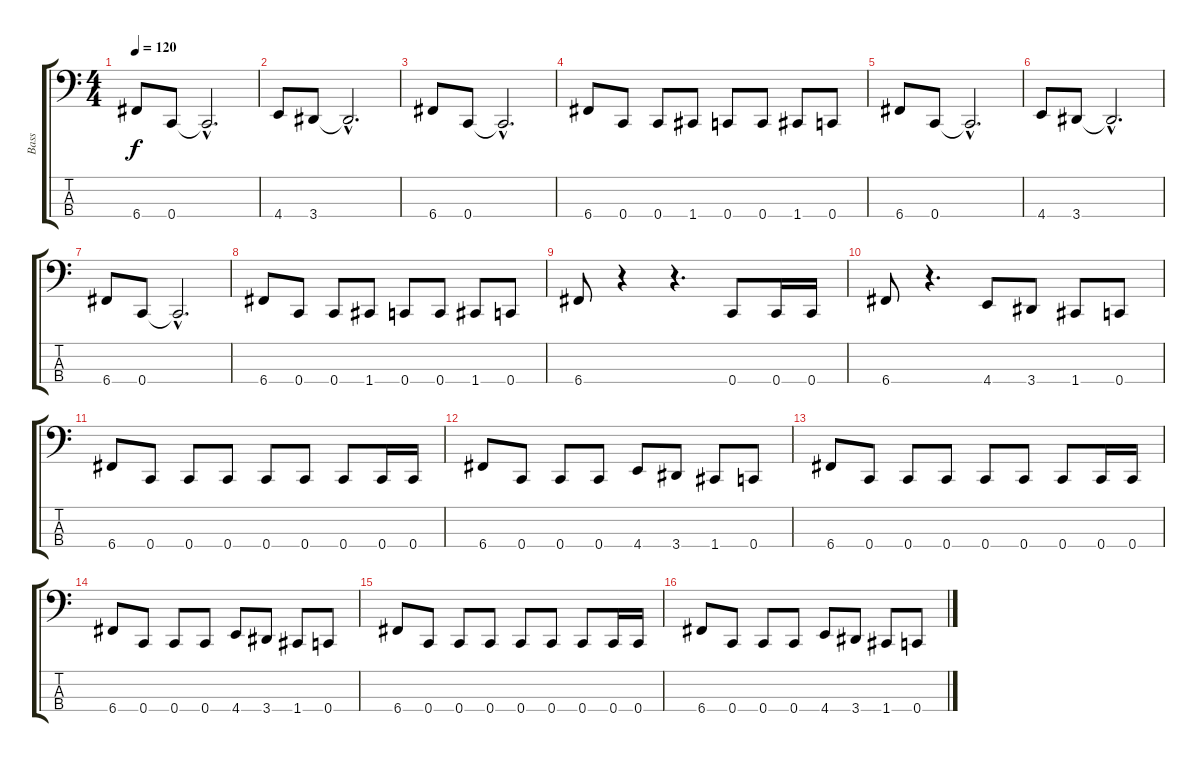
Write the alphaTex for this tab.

\track ("Bass" "Bass") {instrument electricbassfinger}
\staff {score tabs}
\tuning (Eb2 Bb1 F1 C1) {hide}
\ts (4 4)
\tempo 120
\clef f4
\ks c
6.4.8{dy f instrument electricbassfinger} 0.4.8 0.4{hac t}.2{d} |
4.4.8 3.4.8 3.4{hac t}.2{d} |
6.4.8 0.4.8 0.4{hac t}.2{d} |
6.4.8 0.4.8 0.4.8 1.4.8 0.4.8 0.4.8 1.4.8 0.4.8 |
6.4.8 0.4.8 0.4{hac t}.2{d} |
4.4.8 3.4.8 3.4{hac t}.2{d} |
6.4.8 0.4.8 0.4{hac t}.2{d} |
6.4.8 0.4.8 0.4.8 1.4.8 0.4.8 0.4.8 1.4.8 0.4.8 |
6.4.8 r.4 r.4{d} 0.4.8 0.4.16 0.4.16 |
6.4.8 r.4{d} 4.4.8 3.4.8 1.4.8 0.4.8 |
6.4.8 0.4.8 0.4.8 0.4.8 0.4.8 0.4.8 0.4.8 0.4.16 0.4.16 |
6.4.8 0.4.8 0.4.8 0.4.8 4.4.8 3.4.8 1.4.8 0.4.8 |
6.4.8 0.4.8 0.4.8 0.4.8 0.4.8 0.4.8 0.4.8 0.4.16 0.4.16 |
6.4.8 0.4.8 0.4.8 0.4.8 4.4.8 3.4.8 1.4.8 0.4.8 |
6.4.8 0.4.8 0.4.8 0.4.8 0.4.8 0.4.8 0.4.8 0.4.16 0.4.16 |
6.4.8 0.4.8 0.4.8 0.4.8 4.4.8 3.4.8 1.4.8 0.4.8
